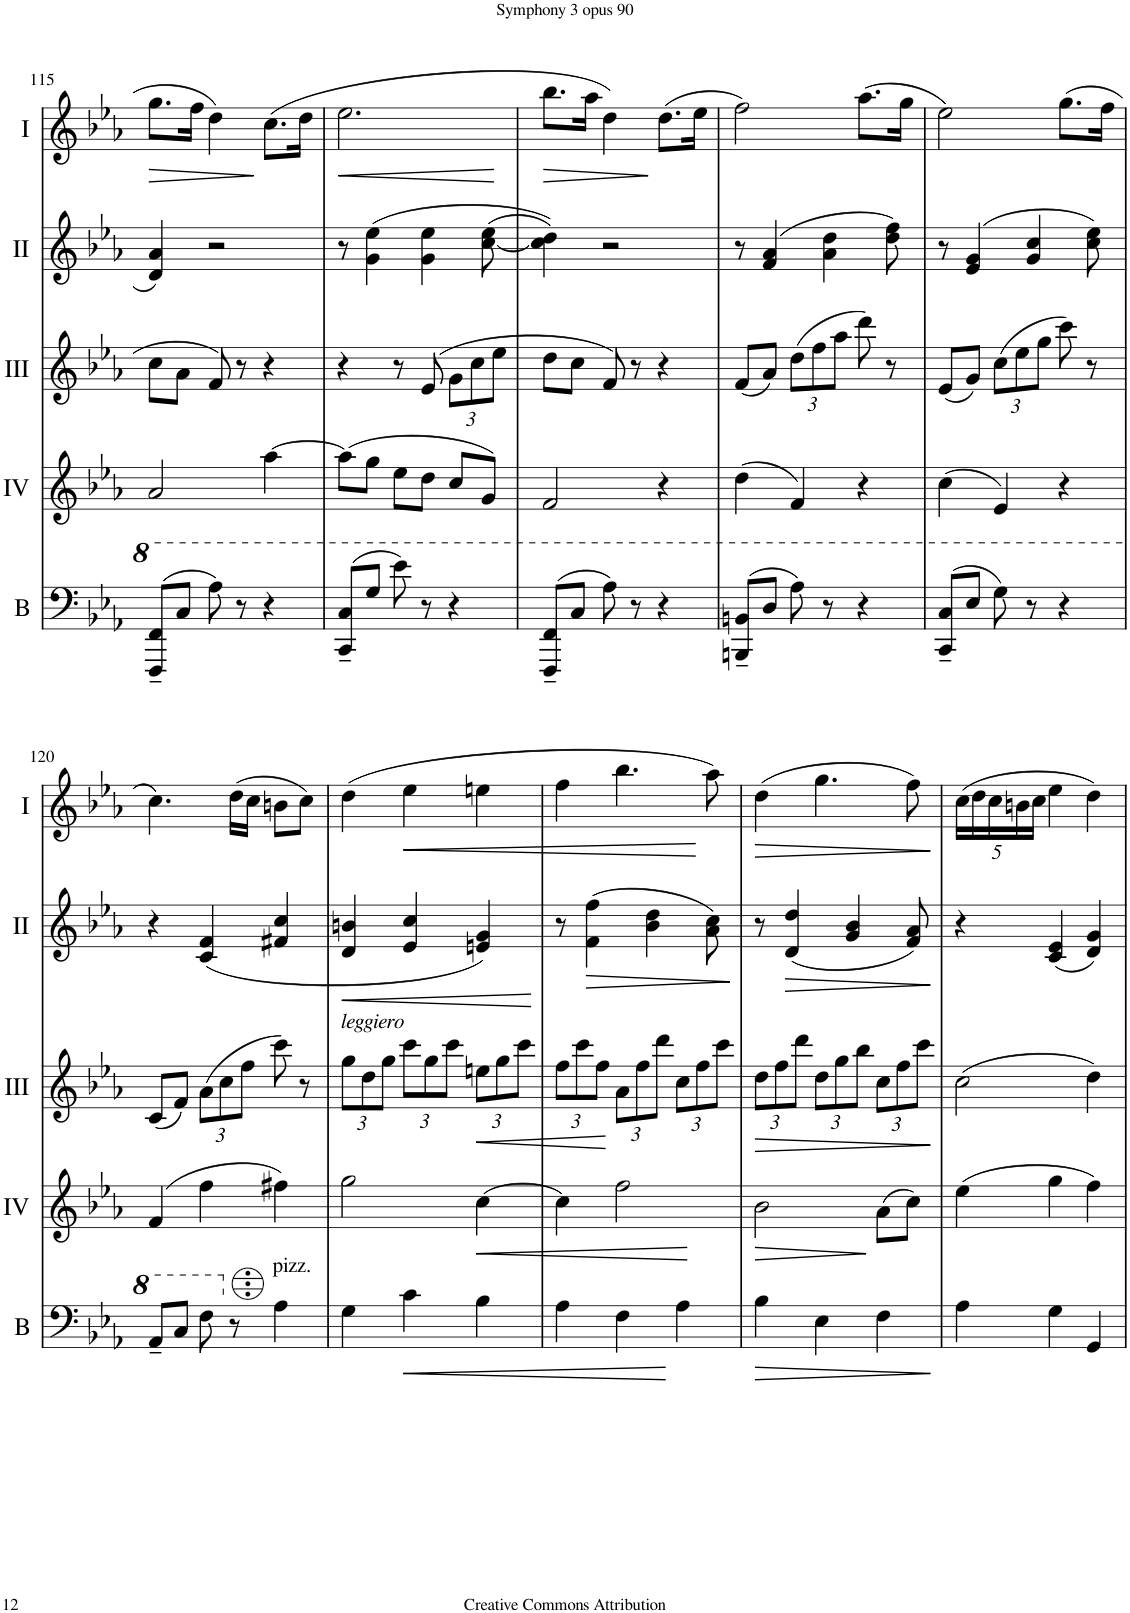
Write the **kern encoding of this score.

**kern	**dynam	**kern	**dynam	**kern	**dynam	**kern	**dynam	**kern	**dynam
*part5	*part5	*part4	*part4	*part3	*part3	*part2	*part2	*part1	*part1
*staff5	*staff5	*staff4	*staff4	*staff3	*staff3	*staff2	*staff2	*staff1	*staff1
*I"Bass	*	*I"Acc. 4	*	*I"Acc. 3	*	*I"Acc. 2	*	*I"Acc. 1	*
*I'B	*	*	*	*	*	*	*	*	*
!!LO:PB:g=z
*clefF4	*	*clefG2	*	*clefG2	*	*clefG2	*	*clefG2	*
*Trd7c12	*	*Trd7c12	*	*Trd7c12	*	*	*	*	*
*k[b-e-a-]	*	*k[b-e-a-]	*	*k[b-e-a-]	*	*k[b-e-a-]	*	*k[b-e-a-]	*
*M3/4	*	*M3/4	*	*M3/4	*	*M3/4	*	*M3/4	*
=115	=115	=115	=115	=115	=115	=115	=115	=115	=115
!	!	!	!	!	!	!	!	!	!LO:HP:b
(8FF/~ 8F/~L	.	2a-/	.	8cc\L	.	4d/ 4a-/	.	8.gg\L	>
8c/J	.	.	.	8a-\J	.	.	.	.	.
.	.	.	.	.	.	.	.	16ff\Jk	.
8a-\)	.	.	.	8f/	.	2r	.	4dd\	.
8r	.	.	.	8r	.	.	.	.	.
4r	.	[4aa-\	.	4r	.	.	.	(8.cc\L	]
.	.	.	.	.	.	.	.	16dd\Jk	.
=116	=116	=116	=116	=116	=116	=116	=116	=116	=116
!	!	!	!	!	!	!	!	!	!LO:HP:b
(8C/~ 8c/~L	.	(8aa-\L]	.	4r	.	8r	.	2.ee-\	<
8g/J	.	8gg\J	.	.	.	(4g\ 4ee-\	.	.	.
8ee-\)	.	8ee-\L	.	8r	.	.	.	.	.
8r	.	8dd\J	.	(8e-/	.	4g\ 4ee-\	.	.	.
*	*	*	*	*Xbrackettup	*	*	*	*	*
4r	.	8cc/L	.	12g\L	.	.	.	.	.
.	.	.	.	12cc\	.	.	.	.	.
.	.	8g/J)	.	.	.	[8cc\ 8ee-\	.	.	.
.	.	.	.	12ee-\J	.	.	.	.	.
.	.	.	.	.	.	.	.	.	[
=117	=117	=117	=117	=117	=117	=117	=117	=117	=117
!	!	!	!	!	!	!	!	!	!LO:HP:b
(8FF/~ 8F/~L	.	2f/	.	8dd\L	.	4cc\] 4dd\)	.	8.bb-\L	>
8c/J	.	.	.	8cc\J	.	.	.	.	.
.	.	.	.	.	.	.	.	16aa-\Jk	.
8a-\)	.	.	.	8f/)	.	2r	.	4dd\)	.
8r	.	.	.	8r	.	.	.	.	.
4r	.	4r	.	4r	.	.	.	(8.dd\L	]
.	.	.	.	.	.	.	.	16ee-\Jk	.
=118	=118	=118	=118	=118	=118	=118	=118	=118	=118
(8BBn/~ 8Bn/~L	.	(4dd\	.	(8f/L	.	8r	.	2ff\)	.
8d/J	.	.	.	8a-/J)	.	(4f/ 4a-/	.	.	.
8a-\)	.	4f/)	.	(12dd\L	.	.	.	.	.
.	.	.	.	12ff\	.	.	.	.	.
8r	.	.	.	.	.	4a-\ 4dd\	.	.	.
.	.	.	.	12aa-\J	.	.	.	.	.
4r	.	4r	.	8ddd\)	.	.	.	(8.aa-\L	.
.	.	.	.	8r	.	8dd\ 8ff\)	.	.	.
.	.	.	.	.	.	.	.	16gg\Jk	.
=119	=119	=119	=119	=119	=119	=119	=119	=119	=119
(8C/~ 8c/~L	.	(4cc\	.	(8e-/L	.	8r	.	2ee-\)	.
8e-/J	.	.	.	8g/J)	.	(4e-/ 4g/	.	.	.
8g\)	.	4e-/)	.	(12cc\L	.	.	.	.	.
.	.	.	.	12ee-\	.	.	.	.	.
8r	.	.	.	.	.	4g/ 4cc/	.	.	.
.	.	.	.	12gg\J	.	.	.	.	.
4r	.	4r	.	8ccc\)	.	.	.	(8.gg\L	.
.	.	.	.	8r	.	8cc\ 8ee-\)	.	.	.
.	.	.	.	.	.	.	.	16ff\Jk	.
!!LO:LB:g=z
=120	=120	=120	=120	=120	=120	=120	=120	=120	=120
8A-~/L	.	(4f/	.	(8c/L	.	4r	.	4.cc\)	.
8c/J	.	.	.	8f/J)	.	.	.	.	.
8f\	.	4ff\	.	(12a-\L	.	(4c/ 4f/	.	.	.
.	.	.	.	12cc\	.	.	.	.	.
8r	.	.	.	.	.	.	.	(16dd\LL	.
.	.	.	.	12ff\J	.	.	.	.	.
.	.	.	.	.	.	.	.	16cc\JJ	.
!LO:TX:a:t=pizz.	!	!	!	!	!	!	!	!	!
4A-\	.	4ff#X\)	.	8ccc\)	.	4f#X/ 4cc/	.	8bn\L	.
.	.	.	.	8r	.	.	.	8cc\J)	.
=121	=121	=121	=121	=121	=121	=121	=121	=121	=121
!	!	!	!	!LO:TX:a:i:t=leggiero	!	!	!	!	!
!	!	!	!	!	!	!	!LO:HP:b	!	!
4G\	.	2gg\	.	12gg\L	.	4d/ 4bn/	<	(4dd\	.
.	.	.	.	12dd\	.	.	.	.	.
.	.	.	.	12gg\J	.	.	.	.	.
!	!LO:HP:b	!	!	!	!	!	!	!	!LO:HP:b
4c\	<	.	.	12ccc\L	.	4e-/ 4cc/	.	4ee-\	<
.	.	.	.	12gg\	.	.	.	.	.
.	.	.	.	12ccc\J	.	.	.	.	.
!	!	!	!LO:HP:b	!	!LO:HP:b	!	!	!	!
4B-\	.	[4cc\	<	12een\L	<	4en/ 4g/)	.	4een\	.
.	.	.	.	12gg\	.	.	.	.	.
.	.	.	.	12ccc\J	.	.	.	.	.
.	.	.	.	.	.	.	[	.	.
=122	=122	=122	=122	=122	=122	=122	=122	=122	=122
4A-\	.	4cc\]	.	12ff\L	.	8r	.	4ff\	.
.	.	.	.	12ccc\	.	.	.	.	.
!	!	!	!	!	!	!	!LO:HP:b	!	!
.	.	.	.	.	.	(4f\ 4ff\	>	.	.
.	.	.	.	12ff\J	.	.	.	.	.
4F\	.	2ff\	.	12a-\L	[	.	.	4.bb-\	.
.	.	.	.	12ff\	.	.	.	.	.
.	.	.	.	.	.	4b-\ 4dd\	.	.	.
.	.	.	.	12ddd\J	.	.	.	.	.
4A-\	[	.	.	12cc\L	.	.	.	.	.
.	.	.	.	12ff\	.	.	.	.	.
.	.	.	.	.	.	8a-\ 8cc\)	.	8aa-\)	[
.	.	.	.	12ccc\J	.	.	.	.	.
.	.	.	[	.	.	.	]	.	.
=123	=123	=123	=123	=123	=123	=123	=123	=123	=123
!	!LO:HP:b	!	!LO:HP:b	!	!LO:HP:b	!	!	!	!LO:HP:b
4B-\	>	2b-\	>	12dd\L	>	8r	.	(4dd\	>
.	.	.	.	12ff\	.	.	.	.	.
!	!	!	!	!	!	!	!LO:HP:b	!	!
.	.	.	.	.	.	(4d/ 4dd/	>	.	.
.	.	.	.	12ddd\J	.	.	.	.	.
4E-\	.	.	.	12dd\L	.	.	.	4.gg\	.
.	.	.	.	12gg\	.	.	.	.	.
.	.	.	.	.	.	4g/ 4b-/	.	.	.
.	.	.	.	12bb-\J	.	.	.	.	.
4F\	.	(8a-\L	]	12cc\L	.	.	.	.	.
.	.	.	.	12ff\	.	.	.	.	.
.	.	8cc\J)	.	.	.	8f/ 8a-/)	.	8ff\)	.
.	.	.	.	12ccc\J	.	.	.	.	.
.	]	.	.	.	]	.	]	.	]
=124	=124	=124	=124	=124	=124	=124	=124	=124	=124
*	*	*	*	*	*	*	*	*Xbrackettup	*
4A-\	.	(4ee-\	.	(2cc\	.	4r	.	(20cc\LL	.
.	.	.	.	.	.	.	.	20dd\	.
.	.	.	.	.	.	.	.	20cc\	.
.	.	.	.	.	.	.	.	20bn\	.
.	.	.	.	.	.	.	.	20cc\JJ	.
4G\	.	4gg\	.	.	.	(4c/ 4e-/	.	4ee-\	.
4GG/	.	4ff\)	.	4dd\)	.	4d/ 4g/)	.	4dd\)	.
=	=	=	=	=	=	=	=	=	=
*-	*-	*-	*-	*-	*-	*-	*-	*-	*-
